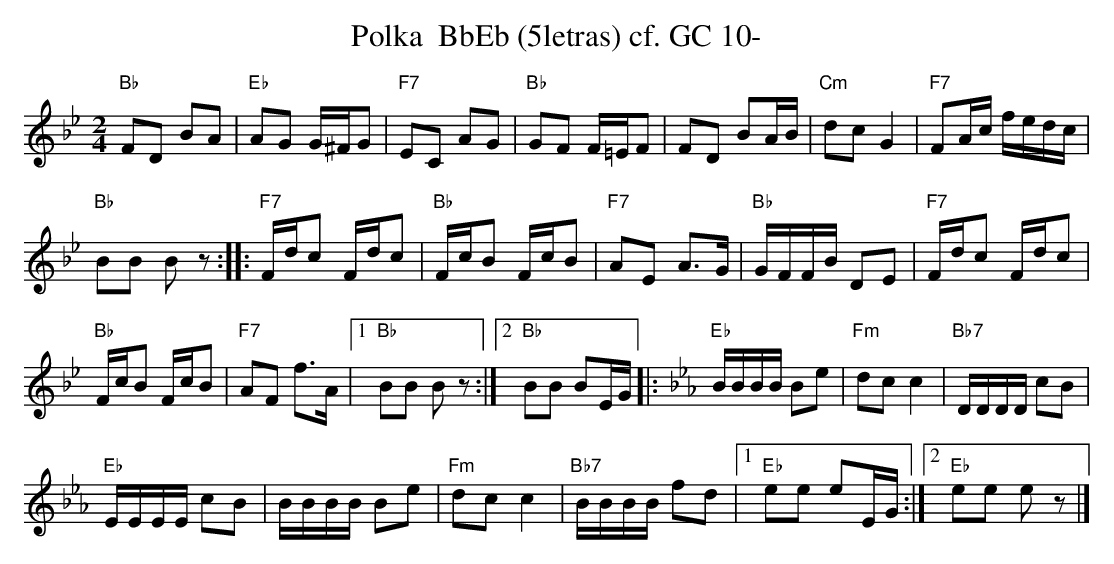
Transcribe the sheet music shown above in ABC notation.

X:1
T:Polka  BbEb (5letras) cf. GC 10-
M:2/4
L:1/16
K:Bbmaj%%MIDI gchordon
"Bb"F2D2 B2A2 | "Eb"A2G2 G^FG2 | "F7"E2C2 A2G2 | "Bb"G2F2 F=EF2 | F2D2 B2AB | "Cm"d2c2G4 | "F7"F2Ac fedc |
"Bb"B2B2 B2z2 :: "F7"Fdc2 Fdc2 | "Bb"FcB2 FcB2 | "F7"A2E2 A3G | "Bb"GFFB D2E2 | "F7"Fdc2 Fdc2 |
"Bb"FcB2 FcB2 | "F7"A2F2 f3A |1 "Bb"B2B2 B2z2 :|2 "Bb"B2B2 B2EG |: [K:Ebmaj] "Eb"BBBB B2e2 | "Fm"d2c2c4 | "Bb7"DDDD c2B2 |
"Eb"EEEE c2B2 | BBBB B2e2 | "Fm"d2c2c4 | "Bb7"BBBB f2d2 |1 "Eb"e2e2 e2EG :|2 "Eb"e2e2 e2z2 |]
